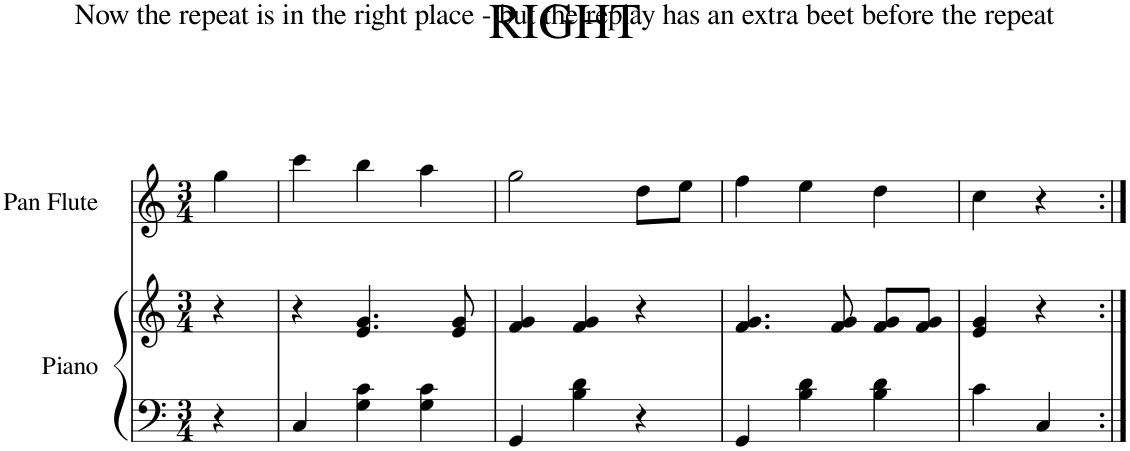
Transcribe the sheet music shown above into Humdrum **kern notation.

**kern	**kern	**kern
*part2	*part2	*part1
*staff3	*staff2	*staff1
*I"Piano	*	*I"Pan Flute
*I'Pno.	*	*I'Pn. Fl.
*clefF4	*clefG2	*clefG2
*k[]	*k[]	*k[]
*M3/4	*M3/4	*M3/4
=1	=1	=1
4r	4r	4gg\
=2	=2	=2
4C/	4r	4ccc\
4G\ 4c\	4.e/ 4.g/	4bb\
4G\ 4c\	.	4aa\
.	8e/ 8g/	.
=3	=3	=3
4GG/	4f/ 4g/	2gg\
4B\ 4d\	4f/ 4g/	.
4r	4r	8dd\L
.	.	8ee\J
=4	=4	=4
4GG/	4.f/ 4.g/	4ff\
4B\ 4d\	.	4ee\
.	8f/ 8g/	.
4B\ 4d\	8f/ 8g/L	4dd\
.	8f/ 8g/J	.
=5	=5	=5
4c\	4e/ 4g/	4cc\
4C/	4r	4r
=:|!	=:|!	=:|!
*-	*-	*-
